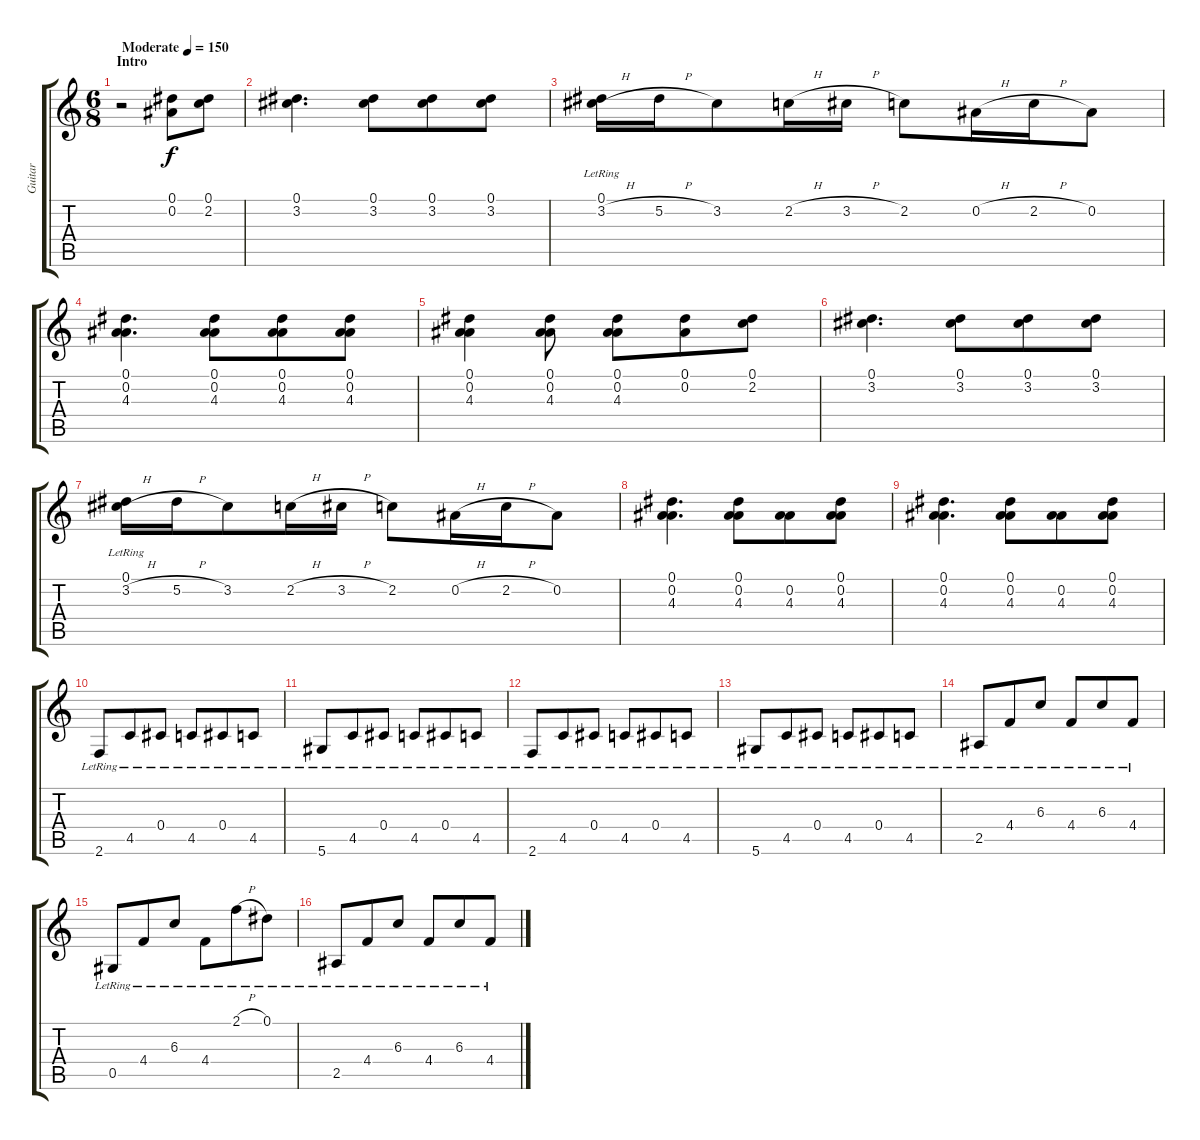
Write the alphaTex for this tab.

\track ("Guitar" "Guitar") {instrument distortionguitar}
\staff {score tabs}
\tuning (Eb4 Bb3 Gb3 Db3 Ab2 Eb2) {hide}
\ts (6 8)
\section ("" "Intro")
\tempo (150 "Moderate")
\clef g2
\ks c
r.2{dy f instrument acousticguitarsteel} (0.1 0.2).8 (0.1 2.2).8 |
(0.1 3.2).4{d} (0.1 3.2).8 (0.1 3.2).8 (0.1 3.2).8 |
(0.1{lr} 3.2{h}).16 5.2{h}.16 3.2.8 2.2{h}.16 3.2{h}.16 2.2.8 0.2{h}.16 2.2{h}.16 0.2.8 |
(0.1 0.2 4.3).4{d} (0.1 0.2 4.3).8 (0.1 0.2 4.3).8 (0.1 0.2 4.3).8 |
(0.1 0.2 4.3).4 (0.1 0.2 4.3).8 (0.1 0.2 4.3).8 (0.1 0.2).8 (0.1 2.2).8 |
(0.1 3.2).4{d} (0.1 3.2).8 (0.1 3.2).8 (0.1 3.2).8 |
(0.1{lr} 3.2{h}).16 5.2{h}.16 3.2.8 2.2{h}.16 3.2{h}.16 2.2.8 0.2{h}.16 2.2{h}.16 0.2.8 |
(0.1 0.2 4.3).4{d} (0.1 0.2 4.3).8 (0.2 4.3).8 (0.1 0.2 4.3).8 |
(0.1 0.2 4.3).4{d} (0.1 0.2 4.3).8 (0.2 4.3).8 (0.1 0.2 4.3).8 |
2.6{lr}.8 4.5{lr}.8 0.4{lr}.8 4.5{lr}.8 0.4{lr}.8 4.5{lr}.8 |
5.6{lr}.8 4.5{lr}.8 0.4{lr}.8 4.5{lr}.8 0.4{lr}.8 4.5{lr}.8 |
2.6{lr}.8 4.5{lr}.8 0.4{lr}.8 4.5{lr}.8 0.4{lr}.8 4.5{lr}.8 |
5.6{lr}.8 4.5{lr}.8 0.4{lr}.8 4.5{lr}.8 0.4{lr}.8 4.5{lr}.8 |
2.5{lr}.8 4.4{lr}.8 6.3{lr}.8 4.4{lr}.8 6.3{lr}.8 4.4{lr}.8 |
0.5{lr}.8 4.4{lr}.8 6.3{lr}.8 4.4{lr}.8 2.1{h lr}.8 0.1{lr}.8 |
2.5{lr}.8 4.4{lr}.8 6.3{lr}.8 4.4{lr}.8 6.3{lr}.8 4.4{lr}.8
